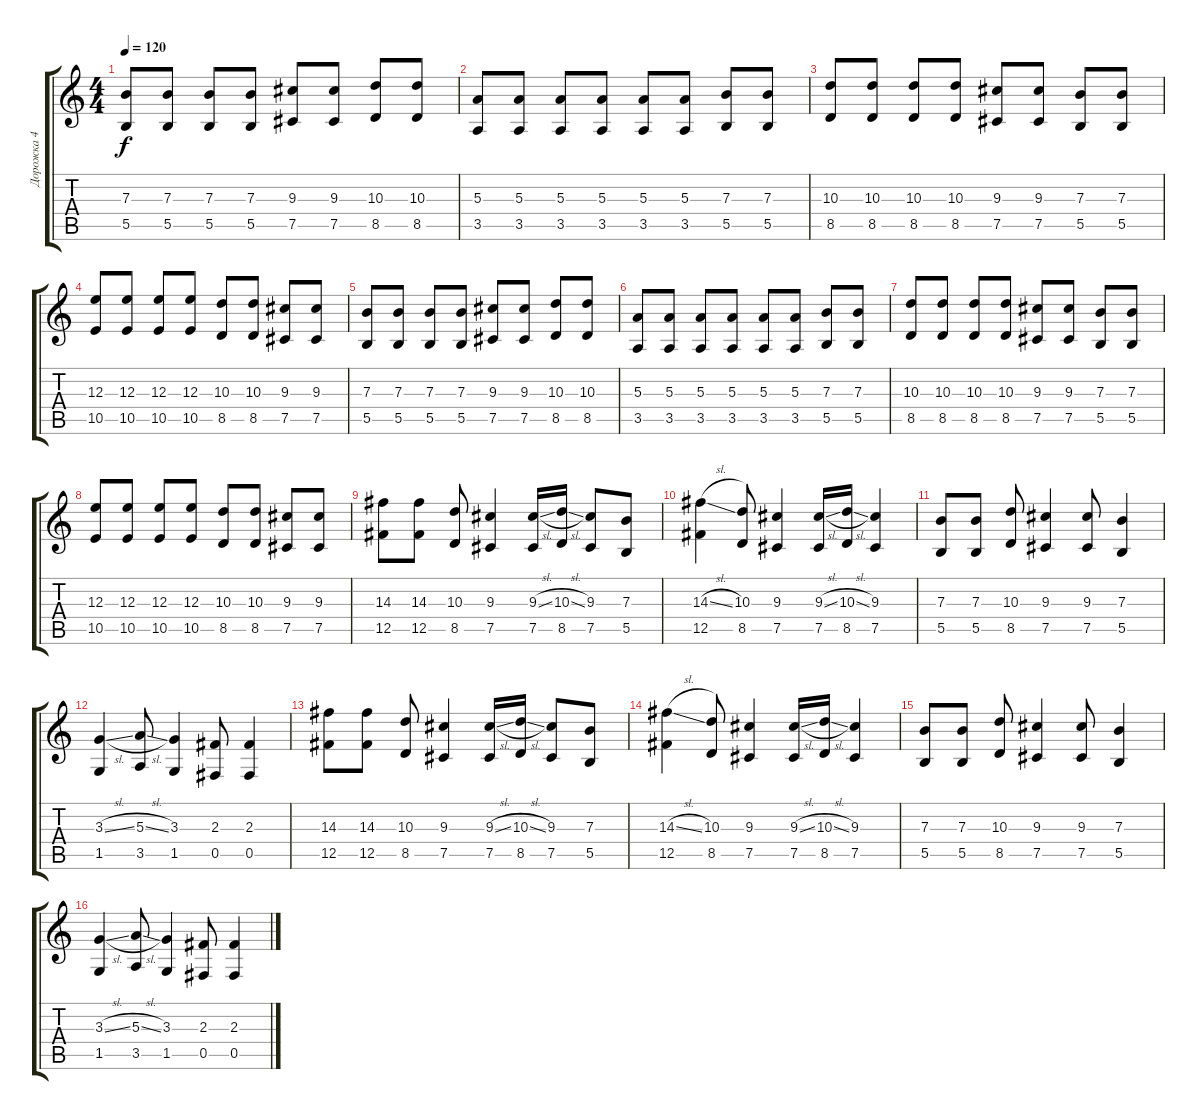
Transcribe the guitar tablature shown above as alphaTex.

\track ("Дорожка 4" "Дорожка 4") {instrument distortionguitar}
\staff {score tabs}
\tuning (Db4 Ab3 E3 B2 Gb2 B1) {hide}
\ts (4 4)
\tempo 120
\clef g2
\ks c
(7.3 5.5).8{dy f} (7.3 5.5).8 (7.3 5.5).8 (7.3 5.5).8 (9.3 7.5).8 (9.3 7.5).8 (10.3 8.5).8 (10.3 8.5).8 |
(5.3 3.5).8 (5.3 3.5).8 (5.3 3.5).8 (5.3 3.5).8 (5.3 3.5).8 (5.3 3.5).8 (7.3 5.5).8 (7.3 5.5).8 |
(10.3 8.5).8 (10.3 8.5).8 (10.3 8.5).8 (10.3 8.5).8 (9.3 7.5).8 (9.3 7.5).8 (7.3 5.5).8 (7.3 5.5).8 |
(12.3 10.5).8 (12.3 10.5).8 (12.3 10.5).8 (12.3 10.5).8 (10.3 8.5).8 (10.3 8.5).8 (9.3 7.5).8 (9.3 7.5).8 |
(7.3 5.5).8 (7.3 5.5).8 (7.3 5.5).8 (7.3 5.5).8 (9.3 7.5).8 (9.3 7.5).8 (10.3 8.5).8 (10.3 8.5).8 |
(5.3 3.5).8 (5.3 3.5).8 (5.3 3.5).8 (5.3 3.5).8 (5.3 3.5).8 (5.3 3.5).8 (7.3 5.5).8 (7.3 5.5).8 |
(10.3 8.5).8 (10.3 8.5).8 (10.3 8.5).8 (10.3 8.5).8 (9.3 7.5).8 (9.3 7.5).8 (7.3 5.5).8 (7.3 5.5).8 |
(12.3 10.5).8 (12.3 10.5).8 (12.3 10.5).8 (12.3 10.5).8 (10.3 8.5).8 (10.3 8.5).8 (9.3 7.5).8 (9.3 7.5).8 |
(14.3 12.5).8 (14.3 12.5).8 (10.3 8.5).8 (9.3 7.5).4 (9.3{sl} 7.5).16 (10.3{sl} 8.5).16 (9.3 7.5).8 (7.3 5.5).8 |
(14.3{sl} 12.5).4 (10.3 8.5).8 (9.3 7.5).4 (9.3{sl} 7.5).16 (10.3{sl} 8.5).16 (9.3 7.5).4 |
(7.3 5.5).8 (7.3 5.5).8 (10.3 8.5).8 (9.3 7.5).4 (9.3 7.5).8 (7.3 5.5).4 |
(3.3{sl} 1.5).4 (5.3{sl} 3.5).8 (3.3 1.5).4 (2.3 0.5).8 (2.3 0.5).4 |
(14.3 12.5).8 (14.3 12.5).8 (10.3 8.5).8 (9.3 7.5).4 (9.3{sl} 7.5).16 (10.3{sl} 8.5).16 (9.3 7.5).8 (7.3 5.5).8 |
(14.3{sl} 12.5).4 (10.3 8.5).8 (9.3 7.5).4 (9.3{sl} 7.5).16 (10.3{sl} 8.5).16 (9.3 7.5).4 |
(7.3 5.5).8 (7.3 5.5).8 (10.3 8.5).8 (9.3 7.5).4 (9.3 7.5).8 (7.3 5.5).4 |
(3.3{sl} 1.5).4 (5.3{sl} 3.5).8 (3.3 1.5).4 (2.3 0.5).8 (2.3 0.5).4
